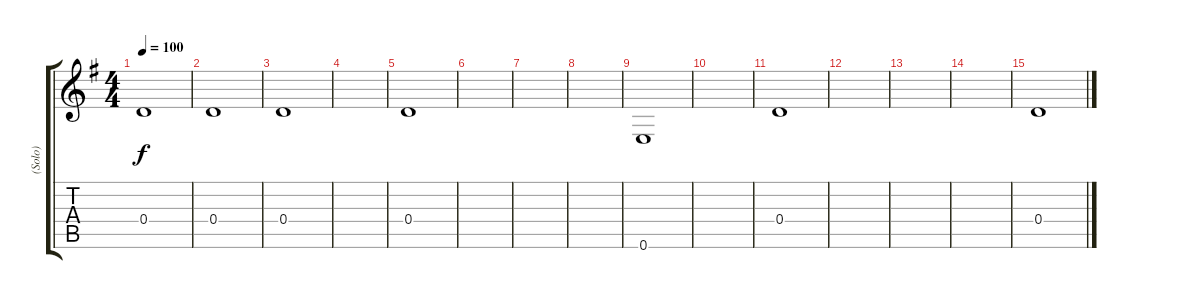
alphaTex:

\track ("(Solo)" "(Solo)") {instrument acousticguitarsteel}
\staff {score tabs}
\tuning (E4 B3 G3 D3 A2 E2) {hide}
\ts (4 4)
\tempo 100
\clef g2
\ks g
0.4.1{dy f} |
0.4.1 |
0.4.1 |
|
0.4.1 |
|
|
|
0.6.1 |
|
0.4.1 |
|
|
|
0.4.1
